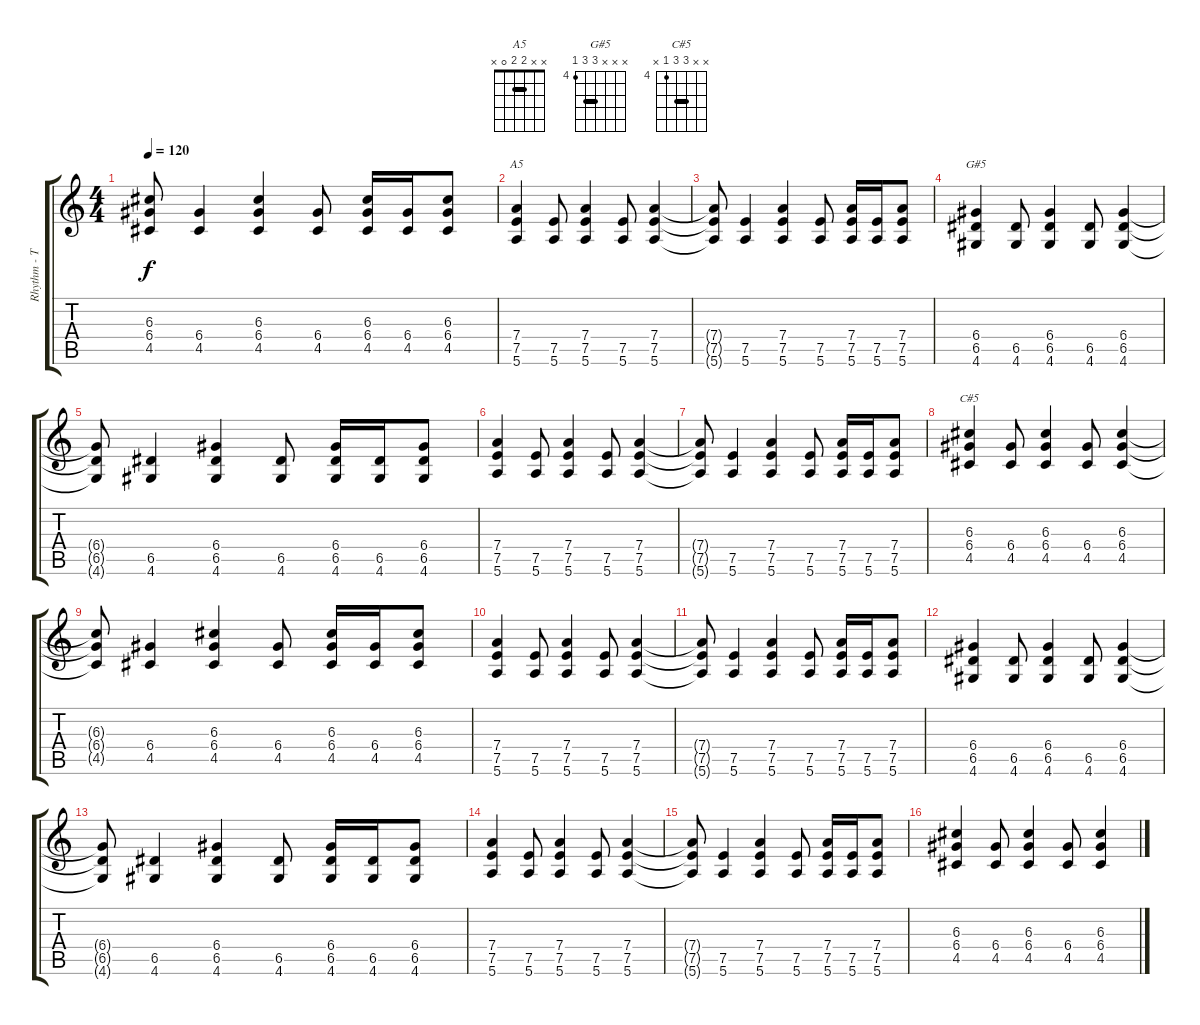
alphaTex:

\track ("Rhythm - Thomas Herrmann" "Rhythm - T") {instrument electricguitarclean}
\staff {score tabs}
\tuning (E4 B3 G3 D3 A2 E2) {hide}
\chord ("A5" x x 2 2 0 x) {barre 2}
\chord ("G#5" x x x 6 6 4) {firstfret 4 barre 6}
\chord ("C#5" x x 6 6 4 x) {firstfret 4 barre 6}
\ts (4 4)
\tempo 120
\clef g2
\ks c
(6.3{t} 6.4{t} 4.5{t}).8{dy f} (6.4 4.5).4 (6.3 6.4 4.5).4 (6.4 4.5).8 (6.3 6.4 4.5).16 (6.4 4.5).16 (6.3 6.4 4.5).8 |
(7.4 7.5 5.6).4{ch "A5"} (7.5 5.6).8 (7.4 7.5 5.6).4 (7.5 5.6).8 (7.4 7.5 5.6).4 |
(7.4{t} 7.5{t} 5.6{t}).8 (7.5 5.6).4 (7.4 7.5 5.6).4 (7.5 5.6).8 (7.4 7.5 5.6).16 (7.5 5.6).16 (7.4 7.5 5.6).8 |
(6.4 6.5 4.6).4{ch "G#5"} (6.5 4.6).8 (6.4 6.5 4.6).4 (6.5 4.6).8 (6.4 6.5 4.6).4 |
(6.4{t} 6.5{t} 4.6{t}).8 (6.5 4.6).4 (6.4 6.5 4.6).4 (6.5 4.6).8 (6.4 6.5 4.6).16 (6.5 4.6).16 (6.4 6.5 4.6).8 |
(7.4 7.5 5.6).4 (7.5 5.6).8 (7.4 7.5 5.6).4 (7.5 5.6).8 (7.4 7.5 5.6).4 |
(7.4{t} 7.5{t} 5.6{t}).8 (7.5 5.6).4 (7.4 7.5 5.6).4 (7.5 5.6).8 (7.4 7.5 5.6).16 (7.5 5.6).16 (7.4 7.5 5.6).8 |
(6.3 6.4 4.5).4{ch "C#5"} (6.4 4.5).8 (6.3 6.4 4.5).4 (6.4 4.5).8 (6.3 6.4 4.5).4 |
(6.3{t} 6.4{t} 4.5{t}).8 (6.4 4.5).4 (6.3 6.4 4.5).4 (6.4 4.5).8 (6.3 6.4 4.5).16 (6.4 4.5).16 (6.3 6.4 4.5).8 |
(7.4 7.5 5.6).4 (7.5 5.6).8 (7.4 7.5 5.6).4 (7.5 5.6).8 (7.4 7.5 5.6).4 |
(7.4{t} 7.5{t} 5.6{t}).8 (7.5 5.6).4 (7.4 7.5 5.6).4 (7.5 5.6).8 (7.4 7.5 5.6).16 (7.5 5.6).16 (7.4 7.5 5.6).8 |
(6.4 6.5 4.6).4 (6.5 4.6).8 (6.4 6.5 4.6).4 (6.5 4.6).8 (6.4 6.5 4.6).4 |
(6.4{t} 6.5{t} 4.6{t}).8 (6.5 4.6).4 (6.4 6.5 4.6).4 (6.5 4.6).8 (6.4 6.5 4.6).16 (6.5 4.6).16 (6.4 6.5 4.6).8 |
(7.4 7.5 5.6).4 (7.5 5.6).8 (7.4 7.5 5.6).4 (7.5 5.6).8 (7.4 7.5 5.6).4 |
(7.4{t} 7.5{t} 5.6{t}).8 (7.5 5.6).4 (7.4 7.5 5.6).4 (7.5 5.6).8 (7.4 7.5 5.6).16 (7.5 5.6).16 (7.4 7.5 5.6).8 |
(6.3 6.4 4.5).4 (6.4 4.5).8 (6.3 6.4 4.5).4 (6.4 4.5).8 (6.3 6.4 4.5).4
